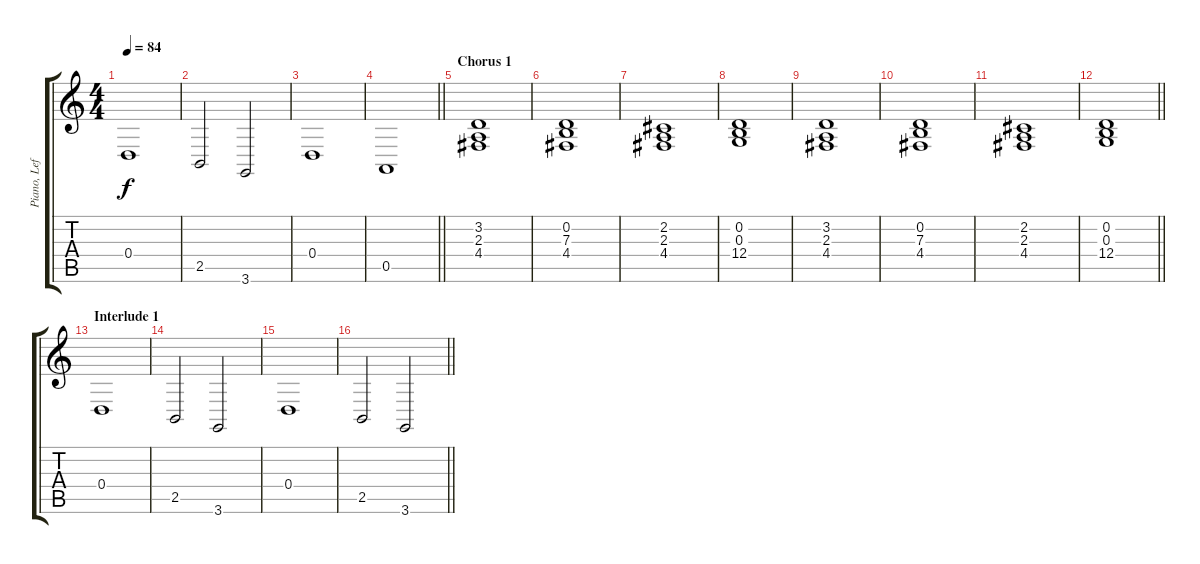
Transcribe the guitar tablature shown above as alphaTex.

\track ("Piano, Left Hand" "Piano, Lef") {instrument acousticgrandpiano}
\staff {score tabs}
\tuning (E4 B3 G3 D3 A2 E2) {hide}
\ts (4 4)
\tempo 84
\clef g2
\ks c
0.4.1{dy f} |
2.5.2 3.6.2 |
0.4.1 |
\barLineRight lightlight
0.5.1 |
\section ("" "Chorus 1")
(3.2 2.3 4.4).1 |
(0.2 7.3 4.4).1 |
(2.2 2.3 4.4).1 |
(0.2 0.3 12.4).1 |
(3.2 2.3 4.4).1 |
(0.2 7.3 4.4).1 |
(2.2 2.3 4.4).1 |
\barLineRight lightlight
(0.2 0.3 12.4).1 |
\section ("" "Interlude 1")
0.4.1 |
2.5.2 3.6.2 |
0.4.1 |
\barLineRight lightlight
2.5.2 3.6.2
